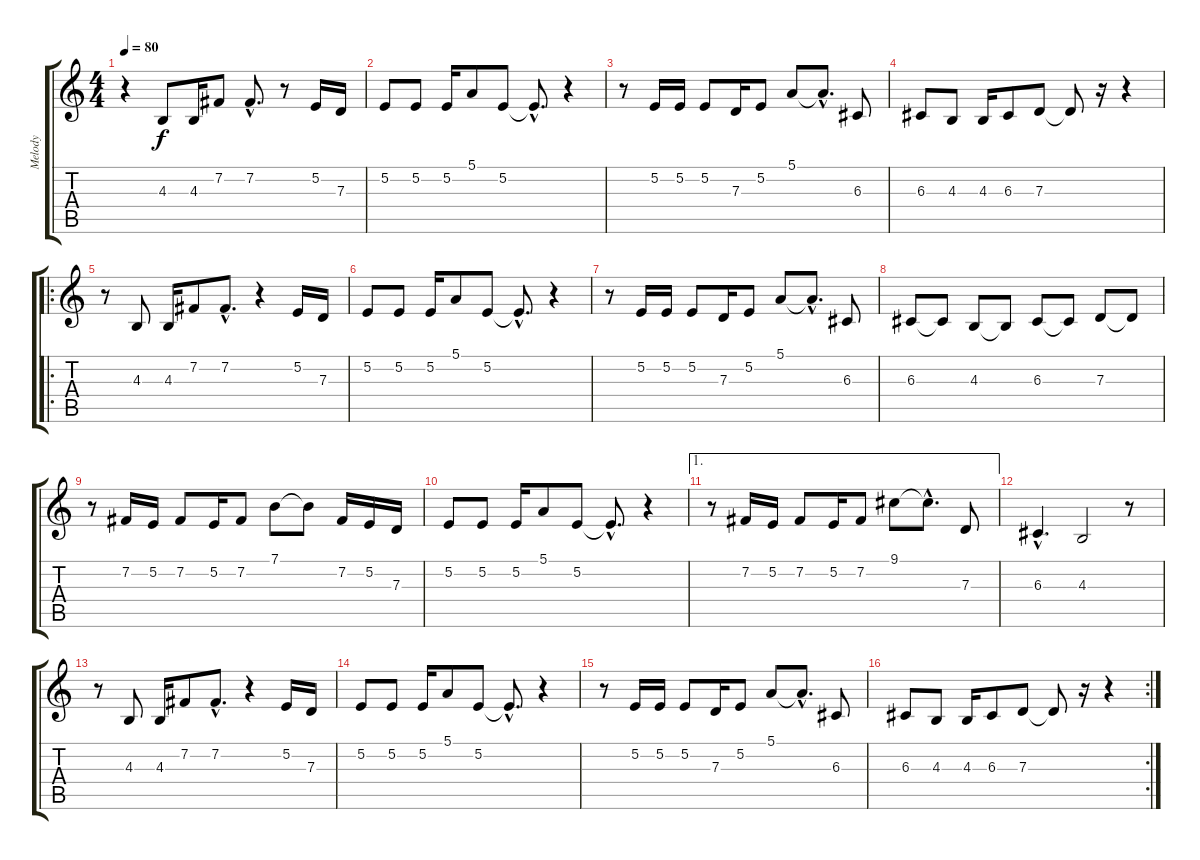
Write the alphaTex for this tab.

\track ("Melody" "Melody") {instrument tenorsax}
\staff {score tabs}
\tuning (E4 B3 G3 D3 A2 E2) {hide}
\ts (4 4)
\tempo 80
\clef g2
\ks c
r.4{dy f instrument tenorsax} 4.3.8 4.3.16 7.2.8 7.2{hac}.8{d} r.8 5.2.16 7.3.16 |
5.2.8 5.2.8 5.2.16 5.1.8 5.2.8 5.2{hac t}.8{d} r.4 |
r.8 5.2.16 5.2.16 5.2.8 7.3.16 5.2.8 5.1.8 5.1{hac t}.8{d} 6.3.8 |
6.3.8 4.3.8 4.3.16 6.3.8 7.3.8 7.3{t}.8 r.16 r.4 |
\ro
r.8 4.3.8 4.3.16 7.2.8 7.2{hac}.8{d} r.4 5.2.16 7.3.16 |
5.2.8 5.2.8 5.2.16 5.1.8 5.2.8 5.2{hac t}.8{d} r.4 |
r.8 5.2.16 5.2.16 5.2.8 7.3.16 5.2.8 5.1.8 5.1{hac t}.8{d} 6.3.8 |
6.3.8 6.3{t}.8 4.3.8 4.3{t}.8 6.3.8 6.3{t}.8 7.3.8 7.3{t}.8 |
r.8 7.2.16 5.2.16 7.2.8 5.2.16 7.2.8 7.1.8 7.1{t}.8 7.2.16 5.2.16 7.3.16 |
5.2.8 5.2.8 5.2.16 5.1.8 5.2.8 5.2{hac t}.8{d} r.4 |
\ae 1
r.8 7.2.16 5.2.16 7.2.8 5.2.16 7.2.8 9.1.8 9.1{hac t}.8{d} 7.3.8 |
6.3{hac}.4{d} 4.3.2 r.8 |
r.8 4.3.8 4.3.16 7.2.8 7.2{hac}.8{d} r.4 5.2.16 7.3.16 |
5.2.8 5.2.8 5.2.16 5.1.8 5.2.8 5.2{hac t}.8{d} r.4 |
r.8 5.2.16 5.2.16 5.2.8 7.3.16 5.2.8 5.1.8 5.1{hac t}.8{d} 6.3.8 |
\rc 2
6.3.8 4.3.8 4.3.16 6.3.8 7.3.8 7.3{t}.8 r.16 r.4
